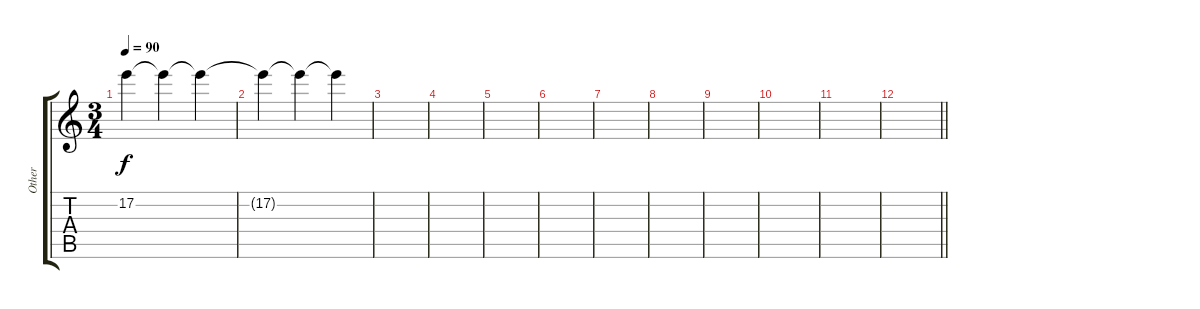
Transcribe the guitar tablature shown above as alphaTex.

\track ("Other" "Other") {instrument electricguitarclean}
\staff {score tabs}
\tuning (E4 B3 G3 D3 A2 D2) {hide}
\ts (3 4)
\section ("" "")
\tempo 90
\clef g2
\ks c
17.2{t}.4{dy f} 17.2{t}.4 17.2{t}.4 |
17.2{t}.4 17.2{t}.4 17.2{t}.4 |
|
|
|
|
|
|
|
|
|
\barLineRight lightlight
